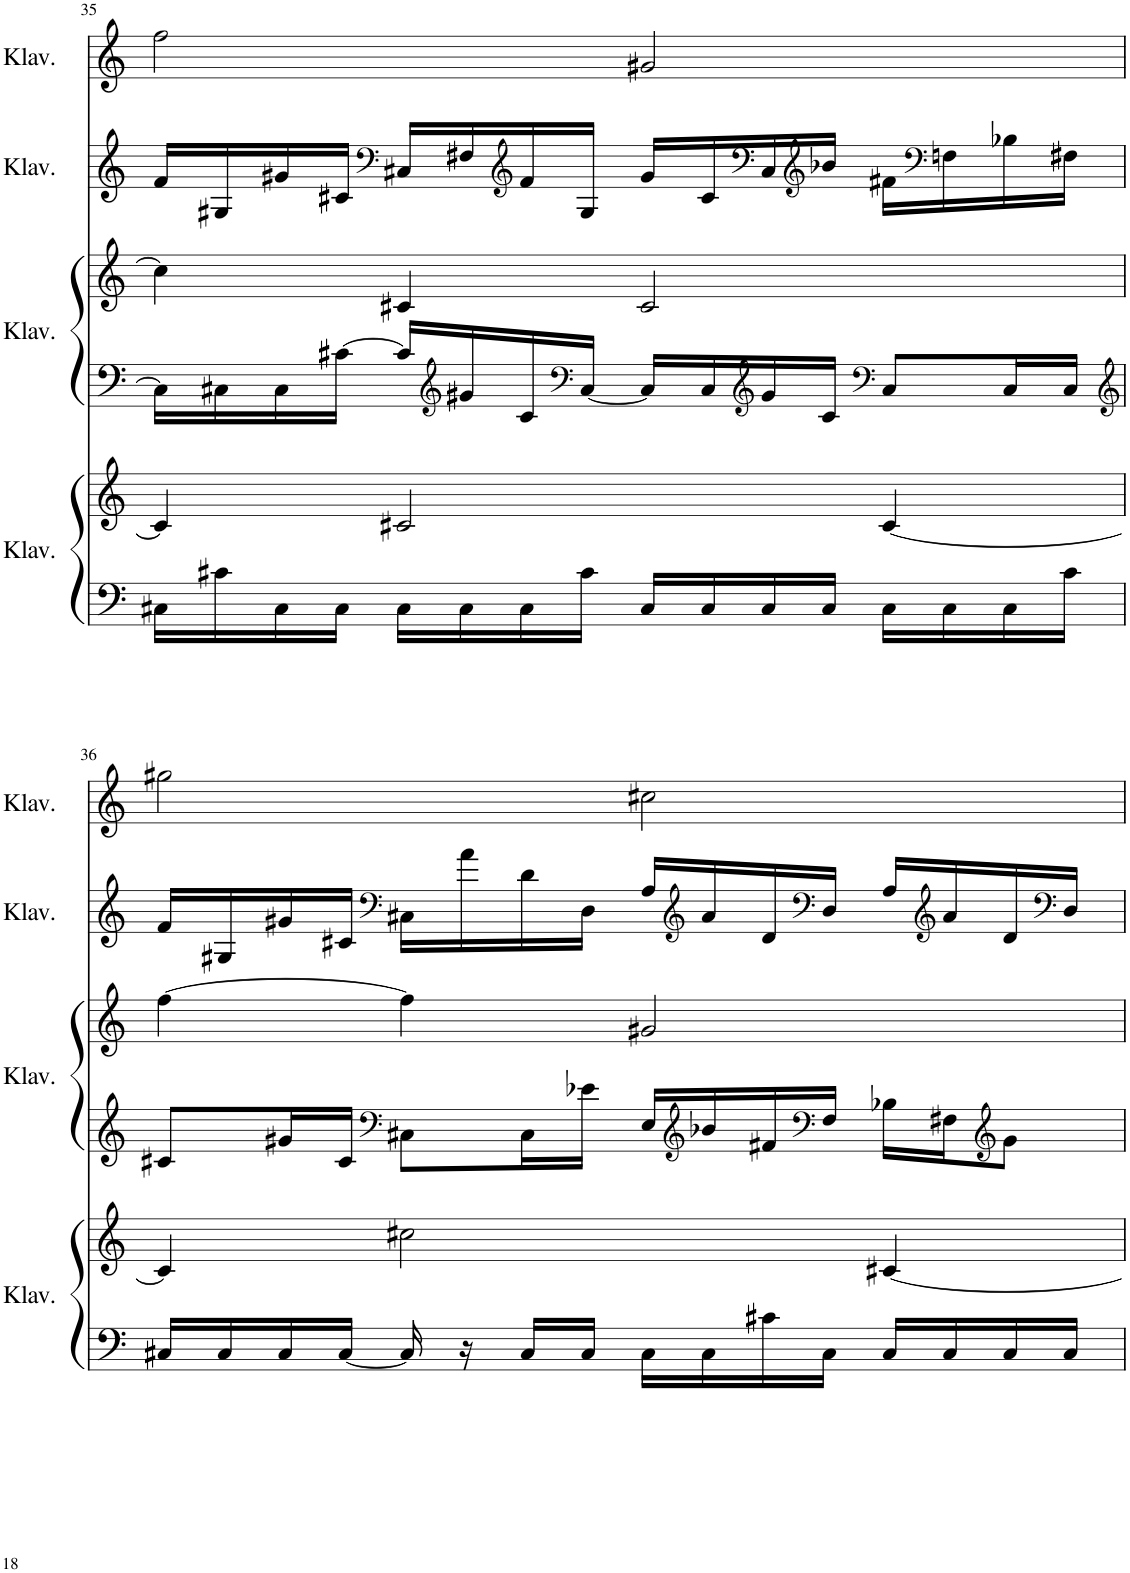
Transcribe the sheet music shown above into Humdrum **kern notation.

**kern	**kern	**kern	**kern	**kern	**kern
*part4	*part4	*part3	*part3	*part2	*part1
*staff6	*staff5	*staff4	*staff3	*staff2	*staff1
*I"Klavier	*	*I"Klavier	*	*I"Klavier	*I"Klavier
*I'Klav.	*	*I'Klav.	*	*I'Klav.	*I'Klav.
!!LO:PB:g=z
*clefF4	*clefG2	*clefF4	*clefG2	*clefF4	*clefG2
*k[]	*k[]	*k[]	*k[]	*k[]	*k[]
*M4/4	*M4/4	*M4/4	*M4/4	*M4/4	*M4/4
=35	=35	=35	=35	=35	=35
16C#X\LL	4c#/]	16C#\LL]	4cc#\]	16f/LL	2ff\
16c#X\	.	16C#X\	.	16G#X/	.
16C#\	.	16C#\	.	16g#X/	.
16C#\JJ	.	[16c#X\JJ	.	16c#X/JJ	.
*	*	*	*	*clefF4	*
16C#\LL	2c#X/	16c#/LL]	4c#X/	16C#X/LL	.
*	*	*clefG2	*	*	*
16C#\	.	16g#X/	.	16F#X/	.
*	*	*	*	*clefG2	*
16C#\	.	16c#/	.	16f/	.
*	*	*clefF4	*	*	*
16c#\JJ	.	[16C#/JJ	.	16G#/JJ	.
16C#/LL	.	16C#/LL]	2c#/	16g#/LL	2g#X/
16C#/	.	16C#/	.	16c#/	.
*	*	*clefG2	*	*clefF4	*
16C#/	.	16g#/	.	16C#/	.
*	*	*	*	*clefG2	*
16C#/JJ	.	16c#/JJ	.	16b-X/JJ	.
*	*	*clefF4	*	*	*
16C#\LL	[4c#/	8C#/L	.	16f#X\LL	.
*	*	*	*	*clefF4	*
16C#\	.	.	.	16Fn\	.
16C#\	.	16C#/L	.	16B-X\	.
16c#\JJ	.	16C#/JJ	.	16F#X\JJ	.
!!LO:LB:g=z
=36	=36	=36	=36	=36	=36
*	*	*clefG2	*	*	*
16C#X/LL	4c#/]	8c#X/L	[4ff\	16f/LL	2gg#X\
16C#/	.	.	.	16G#X/	.
16C#/	.	16g#X/L	.	16g#X/	.
[16C#/JJ	.	16c#/JJ	.	16c#X/JJ	.
*	*	*clefF4	*	*clefF4	*
16C#/]	2cc#X\	8C#X\L	4ff\]	16C#X\LL	.
16r	.	.	.	16a\	.
16C#/LL	.	16C#\L	.	16d\	.
16C#/JJ	.	16e-X\JJ	.	16D\JJ	.
16C#\LL	.	16E/LL	2g#X/	16A/LL	2cc#X\
*	*	*clefG2	*	*clefG2	*
16C#\	.	16b-X/	.	16a/	.
16c#X\	.	16f#X/	.	16d/	.
*	*	*clefF4	*	*clefF4	*
16C#\JJ	.	16F/JJ	.	16D/JJ	.
16C#/LL	[4c#X/	16B-X\LL	.	16A/LL	.
*	*	*	*	*clefG2	*
16C#/	.	16F#X\J	.	16a/	.
*	*	*clefG2	*	*	*
16C#/	.	8g#\J	.	16d/	.
*	*	*	*	*clefF4	*
16C#/JJ	.	.	.	16D/JJ	.
=	=	=	=	=	=
*-	*-	*-	*-	*-	*-
